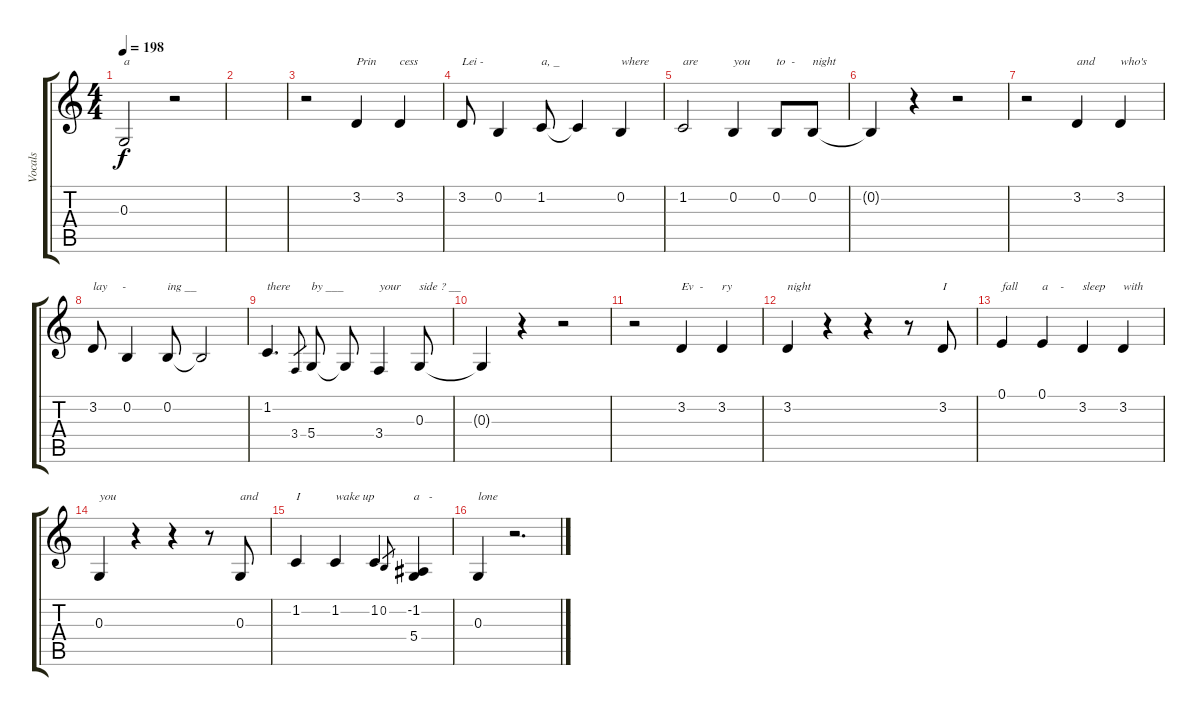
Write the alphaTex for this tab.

\track ("Vocals" "Vocals") {instrument altosax}
\staff {score tabs}
\tuning (E4 B3 G3 D3 A2 E2) {hide}
\ts (4 4)
\tempo 198
\clef g2
\ks c
0.3.2{txt "a" dy f} r.2 |
|
r.2 3.2.4{txt "Prin"} 3.2.4{txt "cess"} |
3.2.8{txt "Lei -"} 0.2.4 1.2.8{txt "a, _"} 1.2{t}.4 0.2.4{txt "where"} |
1.2.2{txt "are"} 0.2.4{txt "you"} 0.2.8{txt "to  -"} 0.2.8{txt "night"} |
0.2{t}.4 r.4 r.2 |
r.2 3.2.4{txt "and"} 3.2.4{txt "who's"} |
3.2.8{txt "lay     - "} 0.2.4 0.2.8{txt "ing __"} 0.2{t}.2 |
1.2.4{d txt "there"} 3.4.8{gr} 5.4.8{txt "by ___"} 5.4{t}.8 3.4.4{txt "your"} 0.3.8{txt "side ? __"} |
0.3{t}.4 r.4 r.2 |
r.2 3.2.4{txt "Ev  -"} 3.2.4{txt "ry"} |
3.2.4{txt "night"} r.4 r.4 r.8 3.2.8{txt "I"} |
0.1.4{txt "fall"} 0.1.4{txt "a    -"} 3.2.4{txt "sleep"} 3.2.4{txt "with"} |
0.3.4{txt "you"} r.4 r.4 r.8 0.3.8{txt "and"} |
1.2.4{txt "I"} 1.2.4{txt "wake up"} 1.2.4 0.2.8{gr} (-1.2 5.4).4{txt "a   - "} |
0.3.4{txt "lone"} r.2{d}
